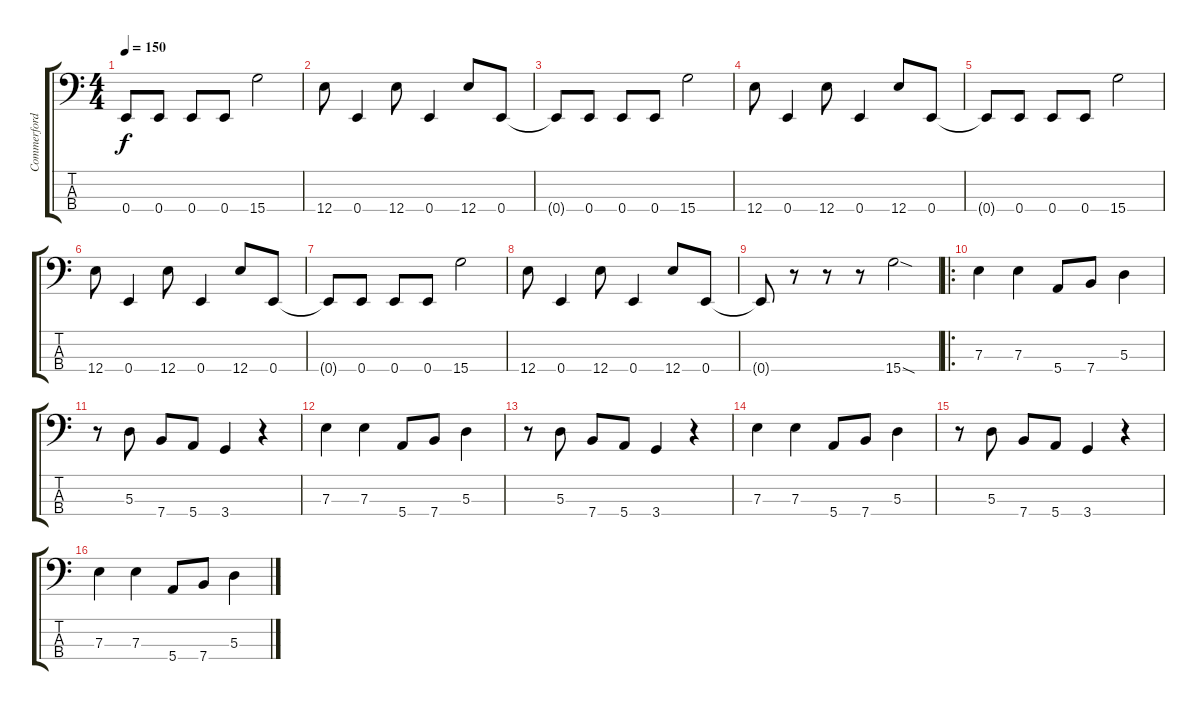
\track ("Commerford [ Bass ]" "Commerford") {instrument electricbassfinger}
\staff {score tabs}
\tuning (G2 D2 A1 E1) {hide}
\ts (4 4)
\tempo 150
\clef f4
\ks c
0.4{t}.8{dy f} 0.4.8 0.4.8 0.4.8 15.4.2 |
12.4.8 0.4.4 12.4.8 0.4.4 12.4.8 0.4.8 |
0.4{t}.8 0.4.8 0.4.8 0.4.8 15.4.2 |
12.4.8 0.4.4 12.4.8 0.4.4 12.4.8 0.4.8 |
0.4{t}.8 0.4.8 0.4.8 0.4.8 15.4.2 |
12.4.8 0.4.4 12.4.8 0.4.4 12.4.8 0.4.8 |
0.4{t}.8 0.4.8 0.4.8 0.4.8 15.4.2 |
12.4.8 0.4.4 12.4.8 0.4.4 12.4.8 0.4.8 |
0.4{t}.8 r.8 r.8 r.8 15.4{sod}.2 |
\ro
7.3.4 7.3.4 5.4.8 7.4.8 5.3.4 |
r.8 5.3.8 7.4.8 5.4.8 3.4.4 r.4 |
7.3.4 7.3.4 5.4.8 7.4.8 5.3.4 |
r.8 5.3.8 7.4.8 5.4.8 3.4.4 r.4 |
7.3.4 7.3.4 5.4.8 7.4.8 5.3.4 |
r.8 5.3.8 7.4.8 5.4.8 3.4.4 r.4 |
7.3.4 7.3.4 5.4.8 7.4.8 5.3.4
